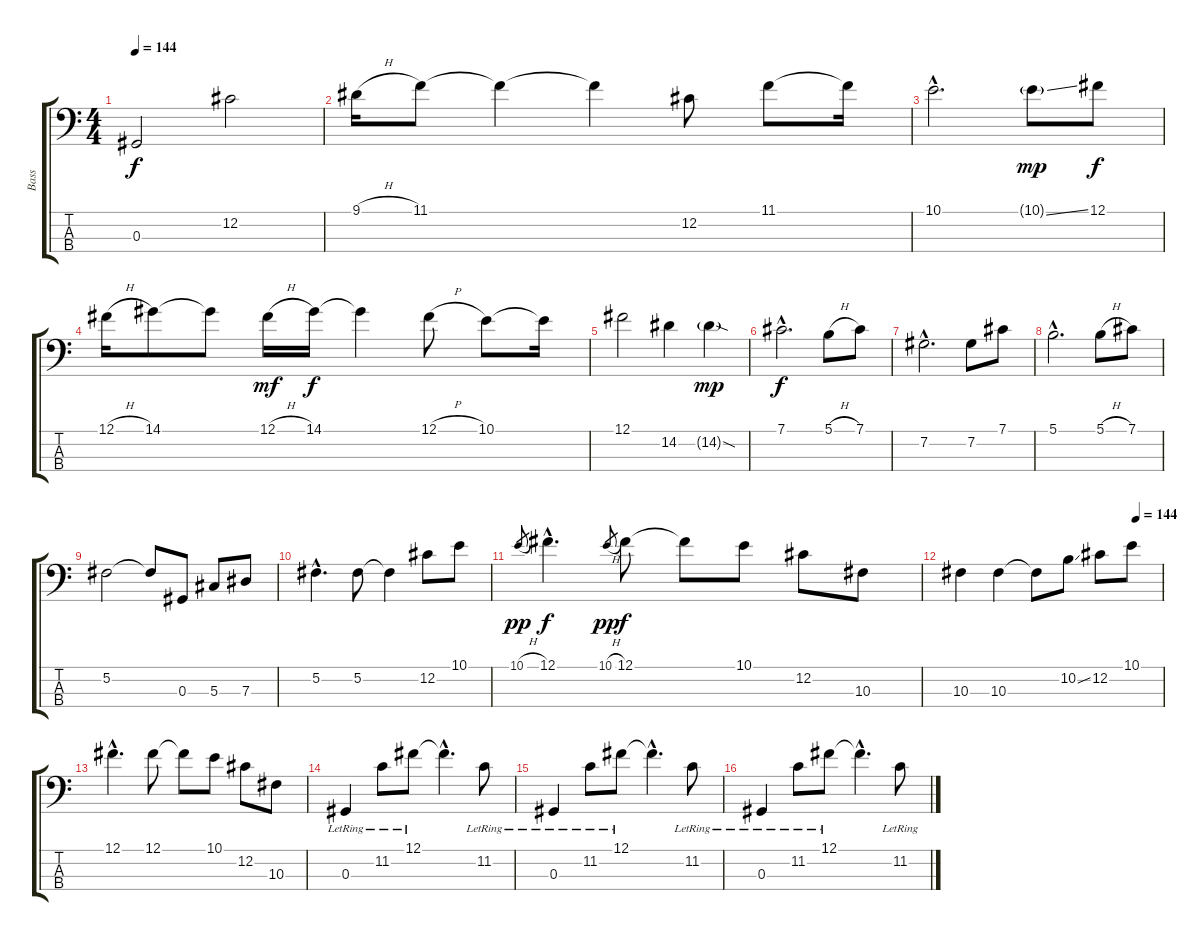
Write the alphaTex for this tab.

\track ("Bass" "Bass") {instrument electricbasspick}
\staff {score tabs}
\tuning (Gb2 Db2 Ab1 Eb1) {hide}
\ts (4 4)
\tempo 144
\clef f4
\ks c
0.3.2{dy f} 12.2.2 |
9.1{h}.16 11.1.8 11.1{t}.4 11.1{t}.4 12.2.8 11.1.8 11.1{t}.16 |
10.1{hac}.2{d} 10.1{ss g}.8{dy mp} 12.1.8{dy f} |
12.1{h}.16 14.1.8 14.1{t}.8 12.1{h}.16{dy mf} 14.1.16{dy f} 14.1{t}.4 12.1{h}.8 10.1.8 10.1{t}.16 |
12.1.2 14.2.4 14.2{sod g}.4{dy mp} |
7.1{hac}.2{d dy f} 5.1{h}.8 7.1.8 |
7.2{hac}.2{d} 7.2.8 7.1.8 |
5.1{hac}.2{d} 5.1{h}.8 7.1.8 |
5.2.2 5.2{t}.8 0.3.8 5.3.8 7.3.8 |
5.2{hac}.4{d} 5.2.8 5.2{t}.4 12.2.8 10.1.8 |
10.1{h}.8{gr dy pp} 12.1{hac}.4{d dy f} 10.1{h}.8{gr dy pp} 12.1.8{dy f} 12.1{t}.8 10.1.8 12.2.8 10.3.8 |
\tempo (144 0.875)
10.3.4 10.3.4 10.3{t}.8 10.2{ss}.8 12.2.8 10.1.8 |
12.1{hac}.4{d} 12.1.8 12.1{t}.8 10.1.8 12.2.8 10.3.8 |
0.3{lr}.4 11.2{lr}.8 12.1{lr}.8 12.1{hac t}.4{d} 11.2{lr}.8 |
0.3{lr}.4 11.2{lr}.8 12.1{lr}.8 12.1{hac t}.4{d} 11.2{lr}.8 |
0.3{lr}.4 11.2{lr}.8 12.1{lr}.8 12.1{hac t}.4{d} 11.2{lr}.8
